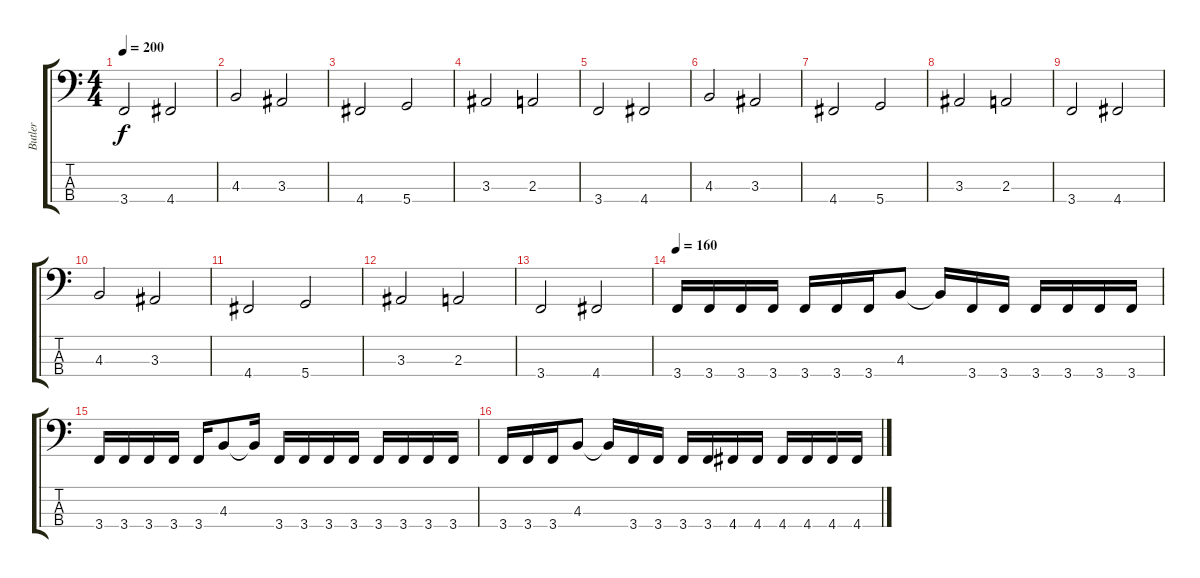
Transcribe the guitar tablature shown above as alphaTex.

\track ("Butler" "Butler") {instrument electricbasspick}
\staff {score tabs}
\tuning (F2 C2 G1 D1) {hide}
\ts (4 4)
\tempo 200
\clef f4
\ks c
3.4.2{dy f} 4.4.2 |
4.3.2 3.3.2 |
4.4.2 5.4.2 |
3.3.2 2.3.2 |
3.4.2 4.4.2 |
4.3.2 3.3.2 |
4.4.2 5.4.2 |
3.3.2 2.3.2 |
3.4.2 4.4.2 |
4.3.2 3.3.2 |
4.4.2 5.4.2 |
3.3.2 2.3.2 |
3.4.2 4.4.2 |
\tempo 160
3.4.16 3.4.16 3.4.16 3.4.16 3.4.16 3.4.16 3.4.16 4.3.8 4.3{t}.16 3.4.16 3.4.16 3.4.16 3.4.16 3.4.16 3.4.16 |
3.4.16 3.4.16 3.4.16 3.4.16 3.4.16 4.3.8 4.3{t}.16 3.4.16 3.4.16 3.4.16 3.4.16 3.4.16 3.4.16 3.4.16 3.4.16 |
3.4.16 3.4.16 3.4.16 4.3.8 4.3{t}.16 3.4.16 3.4.16 3.4.16 3.4.16 4.4.16 4.4.16 4.4.16 4.4.16 4.4.16 4.4.16
